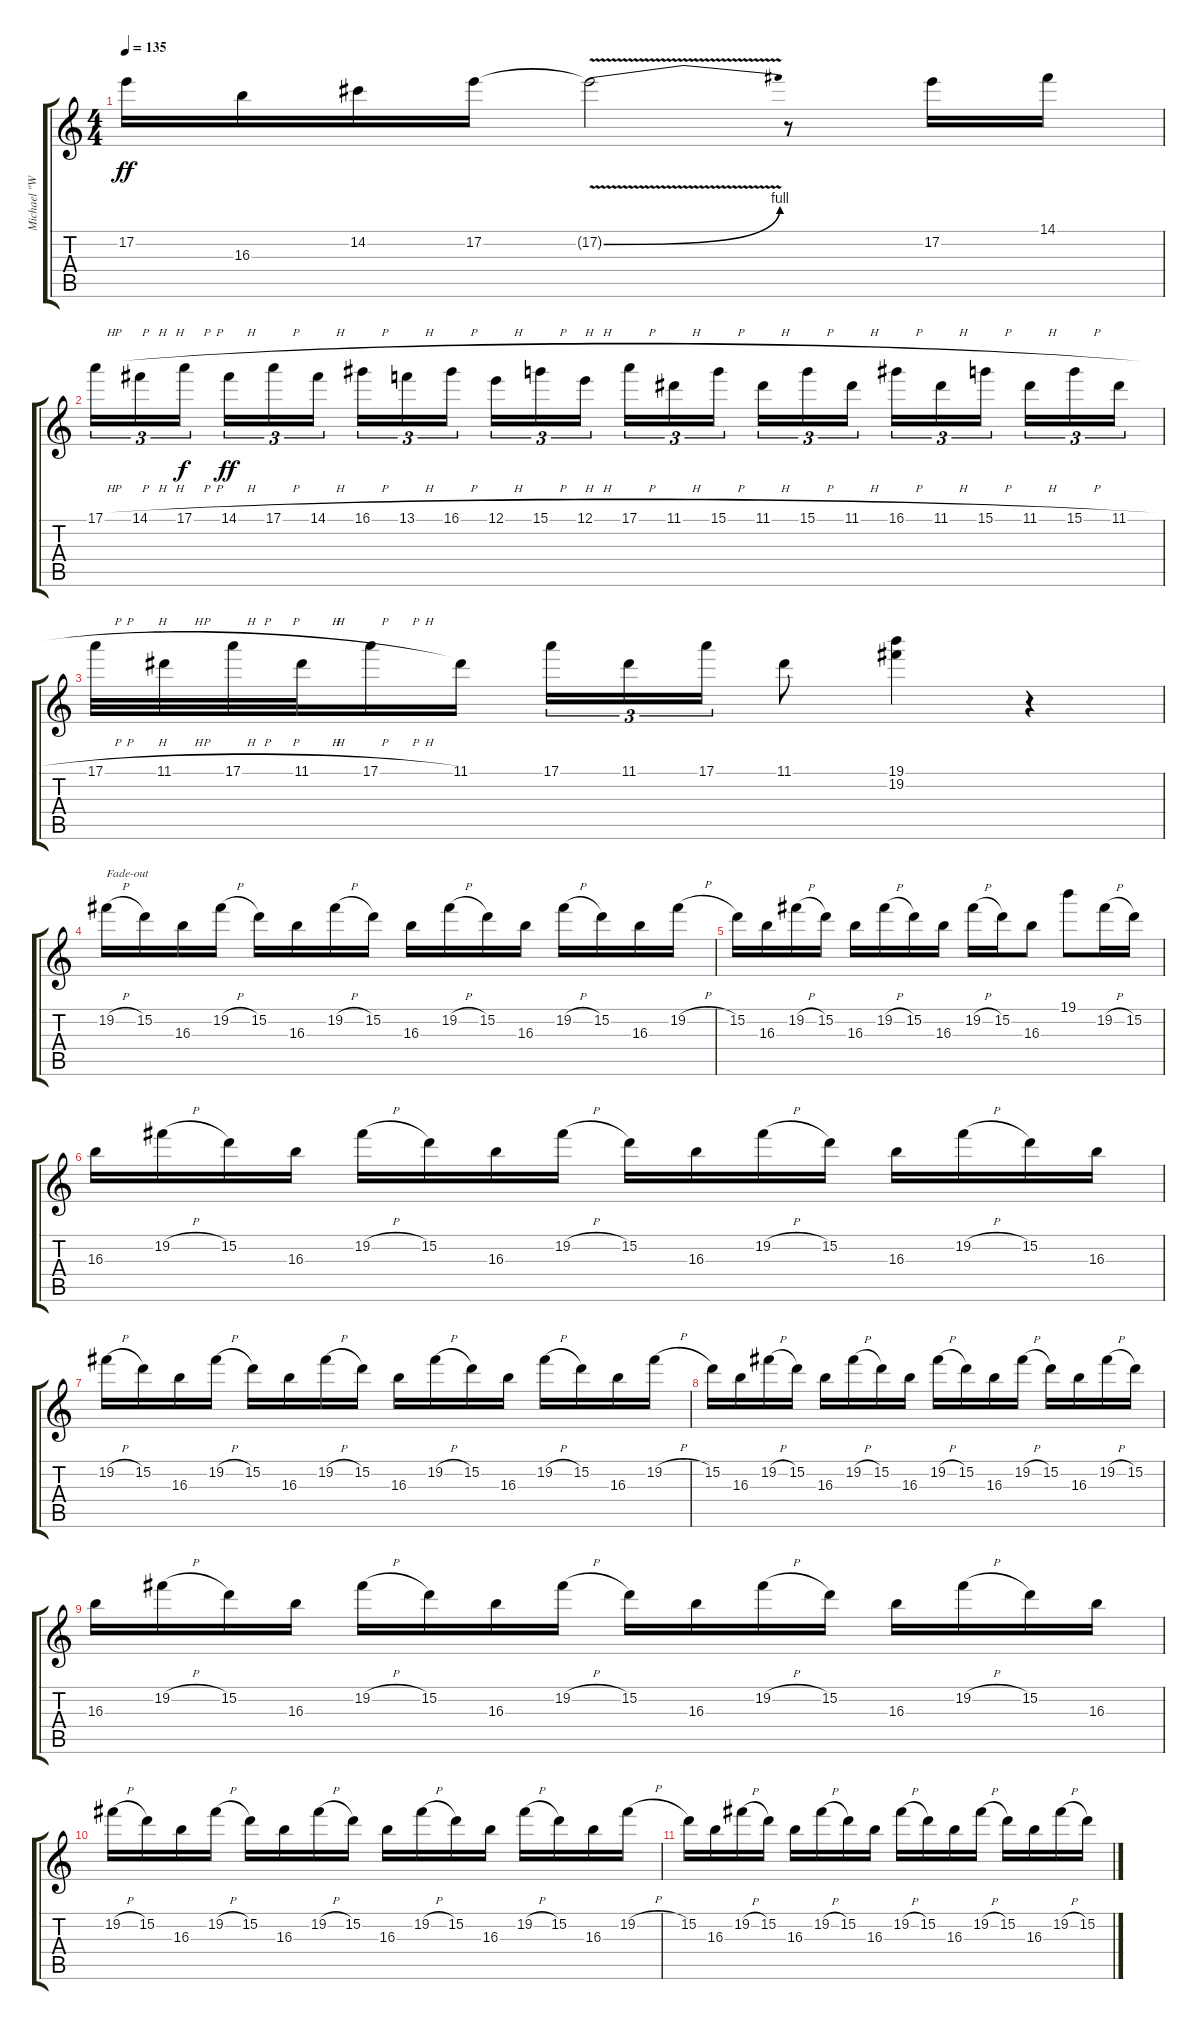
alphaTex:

\track ("Michael \"Würzel\" Burston" "Michael \"W") {instrument distortionguitar}
\staff {score tabs}
\tuning (E4 B3 G3 D3 A2 E2) {hide}
\ts (4 4)
\tempo 135
\clef g2
\ks c
17.2.16{dy ff} 16.3.16 14.2.16 17.2.16 17.2{be (bend 0 0 60 4) v t}.2 r.8 17.2.16 14.1.16 |
17.1{h}.16{tu (3 2)} 14.1{h}.16{tu (3 2)} 17.1{h}.16{tu (3 2) dy f} 14.1{h}.16{tu (3 2) dy ff} 17.1{h}.16{tu (3 2)} 14.1{h}.16{tu (3 2)} 16.1{h}.16{tu (3 2)} 13.1{h}.16{tu (3 2)} 16.1{h}.16{tu (3 2)} 12.1{h}.16{tu (3 2)} 15.1{h}.16{tu (3 2)} 12.1{h}.16{tu (3 2)} 17.1{h}.16{tu (3 2)} 11.1{h}.16{tu (3 2)} 15.1{h}.16{tu (3 2)} 11.1{h}.16{tu (3 2)} 15.1{h}.16{tu (3 2)} 11.1{h}.16{tu (3 2)} 16.1{h}.16{tu (3 2)} 11.1{h}.16{tu (3 2)} 15.1{h}.16{tu (3 2)} 11.1{h}.16{tu (3 2)} 15.1{h}.16{tu (3 2)} 11.1{h}.16{tu (3 2)} |
17.1{h}.32 11.1{h}.32 17.1{h}.32 11.1{h}.32 17.1{h}.16 11.1.16 17.1.16{tu (3 2)} 11.1.16{tu (3 2)} 17.1.16{tu (3 2)} 11.1.8 (19.1 19.2).4 r.4 |
19.2{h}.16{txt "Fade-out"} 15.2.16 16.3.16 19.2{h}.16 15.2.16 16.3.16 19.2{h}.16 15.2.16 16.3.16 19.2{h}.16 15.2.16 16.3.16 19.2{h}.16 15.2.16 16.3.16 19.2{h}.16 |
15.2.16 16.3.16 19.2{h}.16 15.2.16 16.3.16 19.2{h}.16 15.2.16 16.3.16 19.2{h}.16 15.2.16 16.3.8 19.1.8 19.2{h}.16 15.2.16 |
16.3.16 19.2{h}.16 15.2.16 16.3.16 19.2{h}.16 15.2.16 16.3.16 19.2{h}.16 15.2.16 16.3.16 19.2{h}.16 15.2.16 16.3.16 19.2{h}.16 15.2.16 16.3.16 |
19.2{h}.16 15.2.16 16.3.16 19.2{h}.16 15.2.16 16.3.16 19.2{h}.16 15.2.16 16.3.16 19.2{h}.16 15.2.16 16.3.16 19.2{h}.16 15.2.16 16.3.16 19.2{h}.16 |
15.2.16 16.3.16 19.2{h}.16 15.2.16 16.3.16 19.2{h}.16 15.2.16 16.3.16 19.2{h}.16 15.2.16 16.3.16 19.2{h}.16 15.2.16 16.3.16 19.2{h}.16 15.2.16 |
16.3.16 19.2{h}.16 15.2.16 16.3.16 19.2{h}.16 15.2.16 16.3.16 19.2{h}.16 15.2.16 16.3.16 19.2{h}.16 15.2.16 16.3.16 19.2{h}.16 15.2.16 16.3.16 |
19.2{h}.16 15.2.16 16.3.16 19.2{h}.16 15.2.16 16.3.16 19.2{h}.16 15.2.16 16.3.16 19.2{h}.16 15.2.16 16.3.16 19.2{h}.16 15.2.16 16.3.16 19.2{h}.16 |
15.2.16 16.3.16 19.2{h}.16 15.2.16 16.3.16 19.2{h}.16 15.2.16 16.3.16 19.2{h}.16 15.2.16 16.3.16 19.2{h}.16 15.2.16 16.3.16 19.2{h}.16 15.2.16
